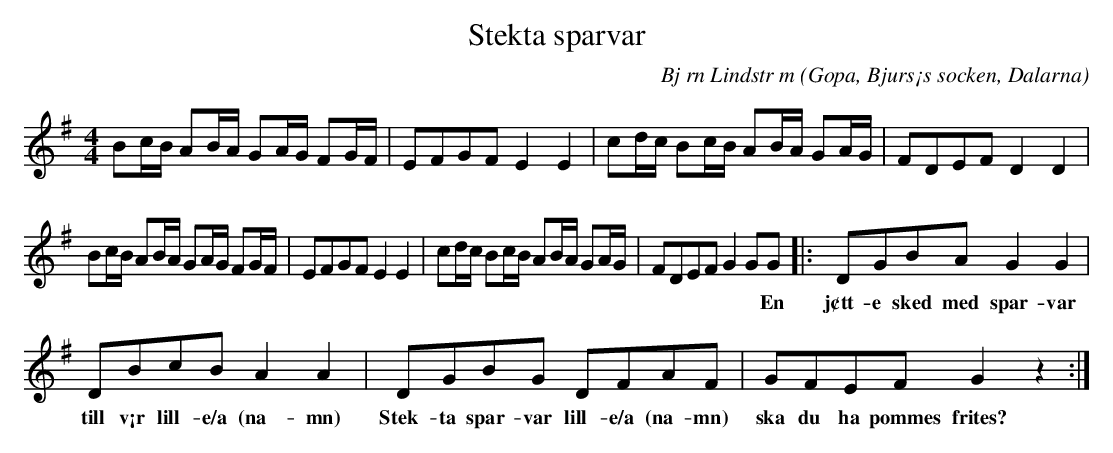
X:1
C:Bj rn Lindstr m
T:Stekta sparvar
O:Gopa, Bjurs¡s socken, Dalarna
M:4/4
L:1/8
K:G
Bc/B/ AB/A/ GA/G/ FG/F/ | EFGF E2 E2 | cd/c/ Bc/B/ AB/A/ GA/G/ | FDEF D2 D2 |$ %4
w: ||||
 Bc/B/ AB/A/ GA/G/ FG/F/ | EFGF E2 E2 | cd/c/ Bc/B/ AB/A/ GA/G/ | FDEF G2 GG |:$ DGBA G2 G2 | %9
w: |||* * * * * * En|j¢tt- e sked med spar- var|
 DBcB A2 A2 | DGBG DFAF |$ GFEF G2 z2 :| %12
w: till v¡r lill- e/a (na- mn)|Stek- ta spar- var lill- e/a (na- mn)|ska du ha pommes frites?|
